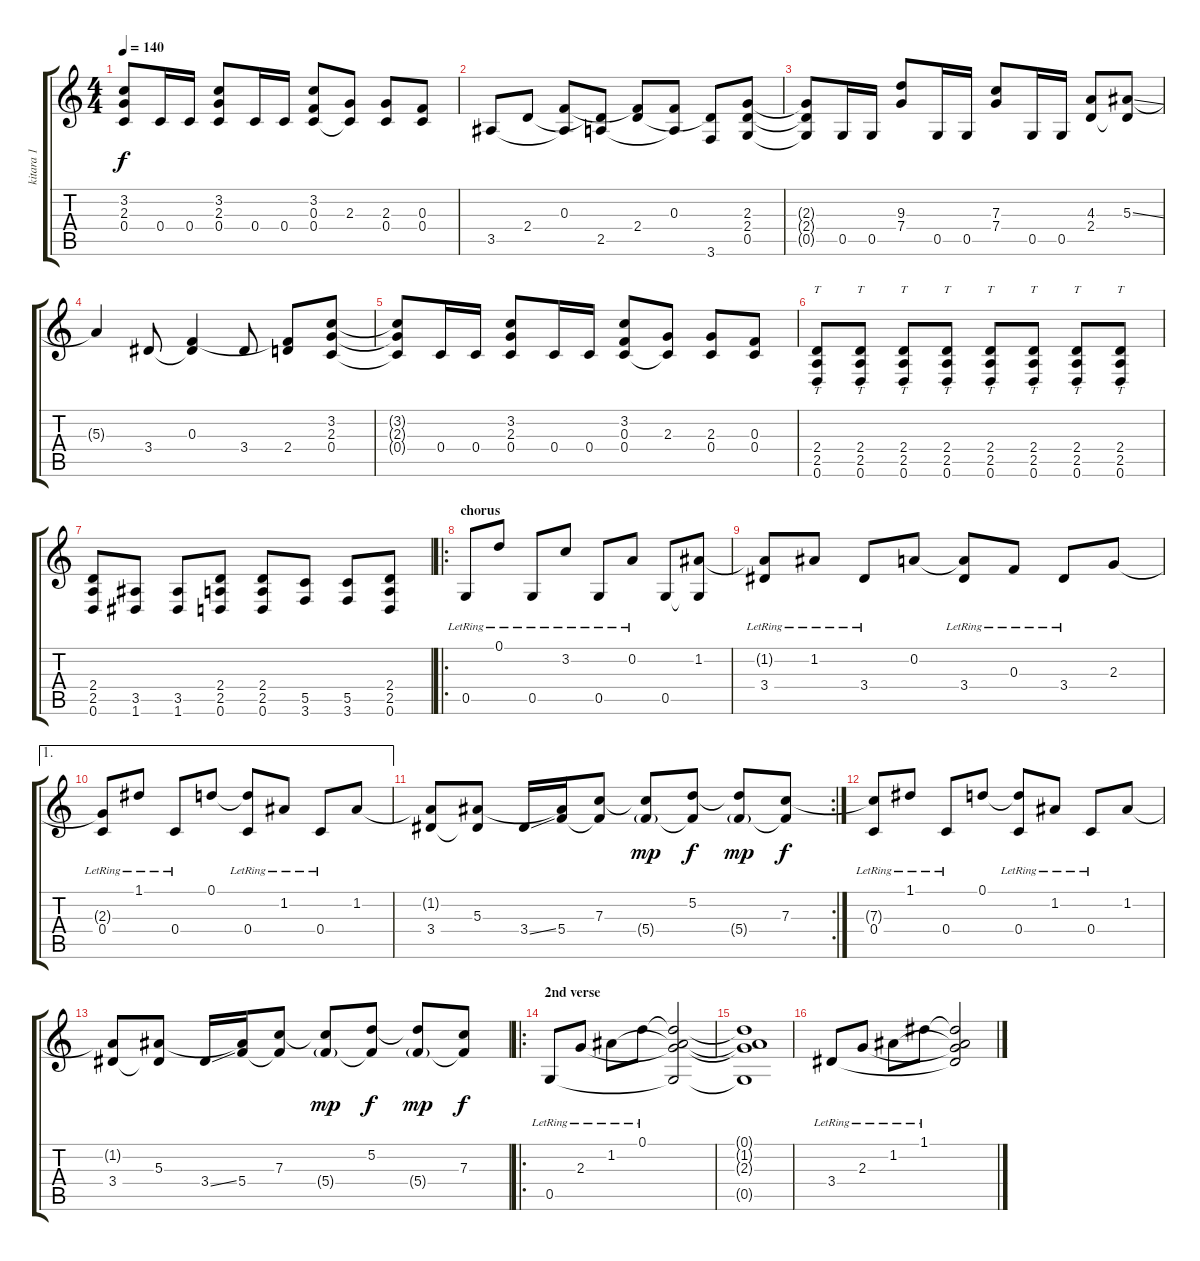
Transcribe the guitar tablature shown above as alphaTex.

\track ("kitara 1" "kitara 1") {instrument distortionguitar}
\staff {score tabs}
\tuning (D4 A3 F3 C3 G2 D2) {hide}
\ts (4 4)
\tempo 140
\clef g2
\ks c
(3.2{t} 2.3{t} 0.4{t}).8{dy f} 0.4.16 0.4.16 (3.2 2.3 0.4).8 0.4.16 0.4.16 (3.2 0.3 0.4).8 (2.3 0.4{t}).8 (2.3 0.4).8 (0.3 0.4).8 |
3.5.8 2.4.8 (0.3 3.5{t}).8 (2.4{t} 2.5).8 (0.3{t} 2.4).8 (0.3 2.5{t}).8 (2.4{t} 3.6).8 (2.3 2.4 0.5).8 |
(2.3{t} 2.4{t} 0.5{t}).8 0.5.16 0.5.16 (9.3 7.4).8 0.5.16 0.5.16 (7.3 7.4).8 0.5.16 0.5.16 (4.3 2.4).8 (5.3{ss} 2.4{t}).8 |
5.3{t}.4 3.4.8 (0.3 3.4{t}).4 3.4.8 (0.3{t} 2.4).8 (3.2 2.3 0.4).8 |
(3.2{t} 2.3{t} 0.4{t}).8 0.4.16 0.4.16 (3.2 2.3 0.4).8 0.4.16 0.4.16 (3.2 0.3 0.4).8 (2.3 0.4{t}).8 (2.3 0.4).8 (0.3 0.4).8 |
(2.4 2.5 0.6).8{tt} (2.4 2.5 0.6).8{tt} (2.4 2.5 0.6).8{tt} (2.4 2.5 0.6).8{tt} (2.4 2.5 0.6).8{tt} (2.4 2.5 0.6).8{tt} (2.4 2.5 0.6).8{tt} (2.4 2.5 0.6).8{tt} |
(2.4 2.5 0.6).8 (3.5 1.6).8 (3.5 1.6).8 (2.4 2.5 0.6).8 (2.4 2.5 0.6).8 (5.5 3.6).8 (5.5 3.6).8 (2.4 2.5 0.6).8 |
\ro
\section ("" "chorus")
0.5{lr}.8{volume 12 balance 8 instrument overdrivenguitar} 0.1{lr}.8 0.5{lr}.8 3.2{lr}.8 0.5{lr}.8 0.2{lr}.8 0.5.8 (1.2 0.5{t}).8 |
(1.2{t} 3.4{lr}).8 1.2{lr}.8 3.4{lr}.8 0.2.8 (0.2{t} 3.4{lr}).8 0.3{lr}.8 3.4{lr}.8 2.3.8 |
\ae 1
(2.3{t} 0.4{lr}).8 1.1{lr}.8 0.4{lr}.8 0.1.8 (0.1{t} 0.4{lr}).8 1.2{lr}.8 0.4{lr}.8 1.2.8 |
\rc 2
(1.2{t} 3.4).8 (5.3 3.4{t}).8 3.4{ss}.16 (5.3{t} 5.4).16 (7.3 5.4{t}).8 (7.3{t} 5.4{g}).8{dy mp} (5.2 5.4{t}).8{dy f} (5.2{t} 5.4{g}).8{dy mp} (7.3 5.4{t}).8{dy f} |
(7.3{t} 0.4{lr}).8 1.1{lr}.8 0.4{lr}.8 0.1.8 (0.1{t} 0.4{lr}).8 1.2{lr}.8 0.4{lr}.8 1.2.8 |
(1.2{t} 3.4).8 (5.3 3.4{t}).8 3.4{ss}.16 (5.3{t} 5.4).16 (7.3 5.4{t}).8 (7.3{t} 5.4{g}).8{dy mp} (5.2 5.4{t}).8{dy f} (5.2{t} 5.4{g}).8{dy mp} (7.3 5.4{t}).8{dy f} |
\ro
\section ("" "2nd verse")
0.5{lr}.8{instrument acousticguitarsteel} 2.3{lr}.8 1.2{lr}.8 0.1{lr}.8 (0.1{t} 1.2{t} 2.3{t} 0.5{t}).2 |
(0.1{t} 1.2{t} 2.3{t} 0.5{t}).1 |
3.4{lr}.8 2.3{lr}.8 1.2{lr}.8 1.1{lr}.8 (1.1{t} 1.2{t} 2.3{t} 3.4{t}).2
